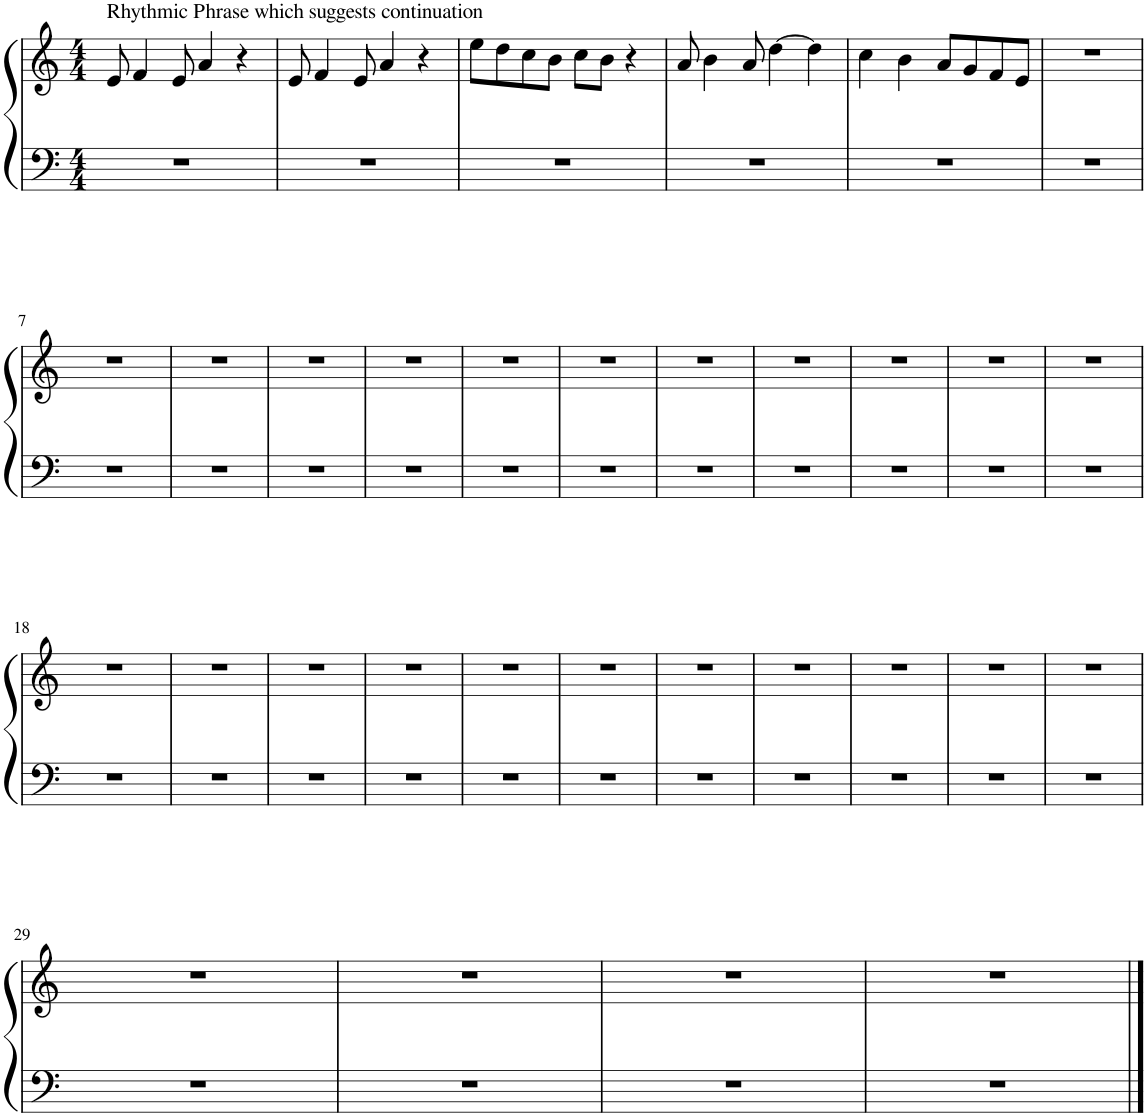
**kern	**kern
*part1	*part1
*staff2	*staff1
*I"Piano	*
*I'Pno.	*
*clefF4	*clefG2
*k[]	*k[]
*M4/4	*M4/4
=1	=1
!	!LO:TX:a:t=Rhythmic Phrase which suggests continuation
1r	8e/
.	4f/
.	8e/
.	4a/
.	4r
=2	=2
1r	8e/
.	4f/
.	8e/
.	4a/
.	4r
=3	=3
1r	8ee\L
.	8dd\
.	8cc\
.	8b\J
.	8cc\L
.	8b\J
.	4r
=4	=4
1r	8a/
.	4b\
.	8a/
.	[4dd\
.	4dd\]
=5	=5
1r	4cc\
.	4b\
.	8a/L
.	8g/
.	8f/
.	8e/J
=6	=6
1r	1r
!!LO:LB:g=z
=7	=7
1r	1r
=8	=8
1r	1r
=9	=9
1r	1r
=10	=10
1r	1r
=11	=11
1r	1r
=12	=12
1r	1r
=13	=13
1r	1r
=14	=14
1r	1r
=15	=15
1r	1r
=16	=16
1r	1r
=17	=17
1r	1r
!!LO:LB:g=z
=18	=18
1r	1r
=19	=19
1r	1r
=20	=20
1r	1r
=21	=21
1r	1r
=22	=22
1r	1r
=23	=23
1r	1r
=24	=24
1r	1r
=25	=25
1r	1r
=26	=26
1r	1r
=27	=27
1r	1r
=28	=28
1r	1r
!!LO:LB:g=z
=29	=29
1r	1r
=30	=30
1r	1r
=31	=31
1r	1r
=32	=32
1r	1r
==	==
*-	*-
